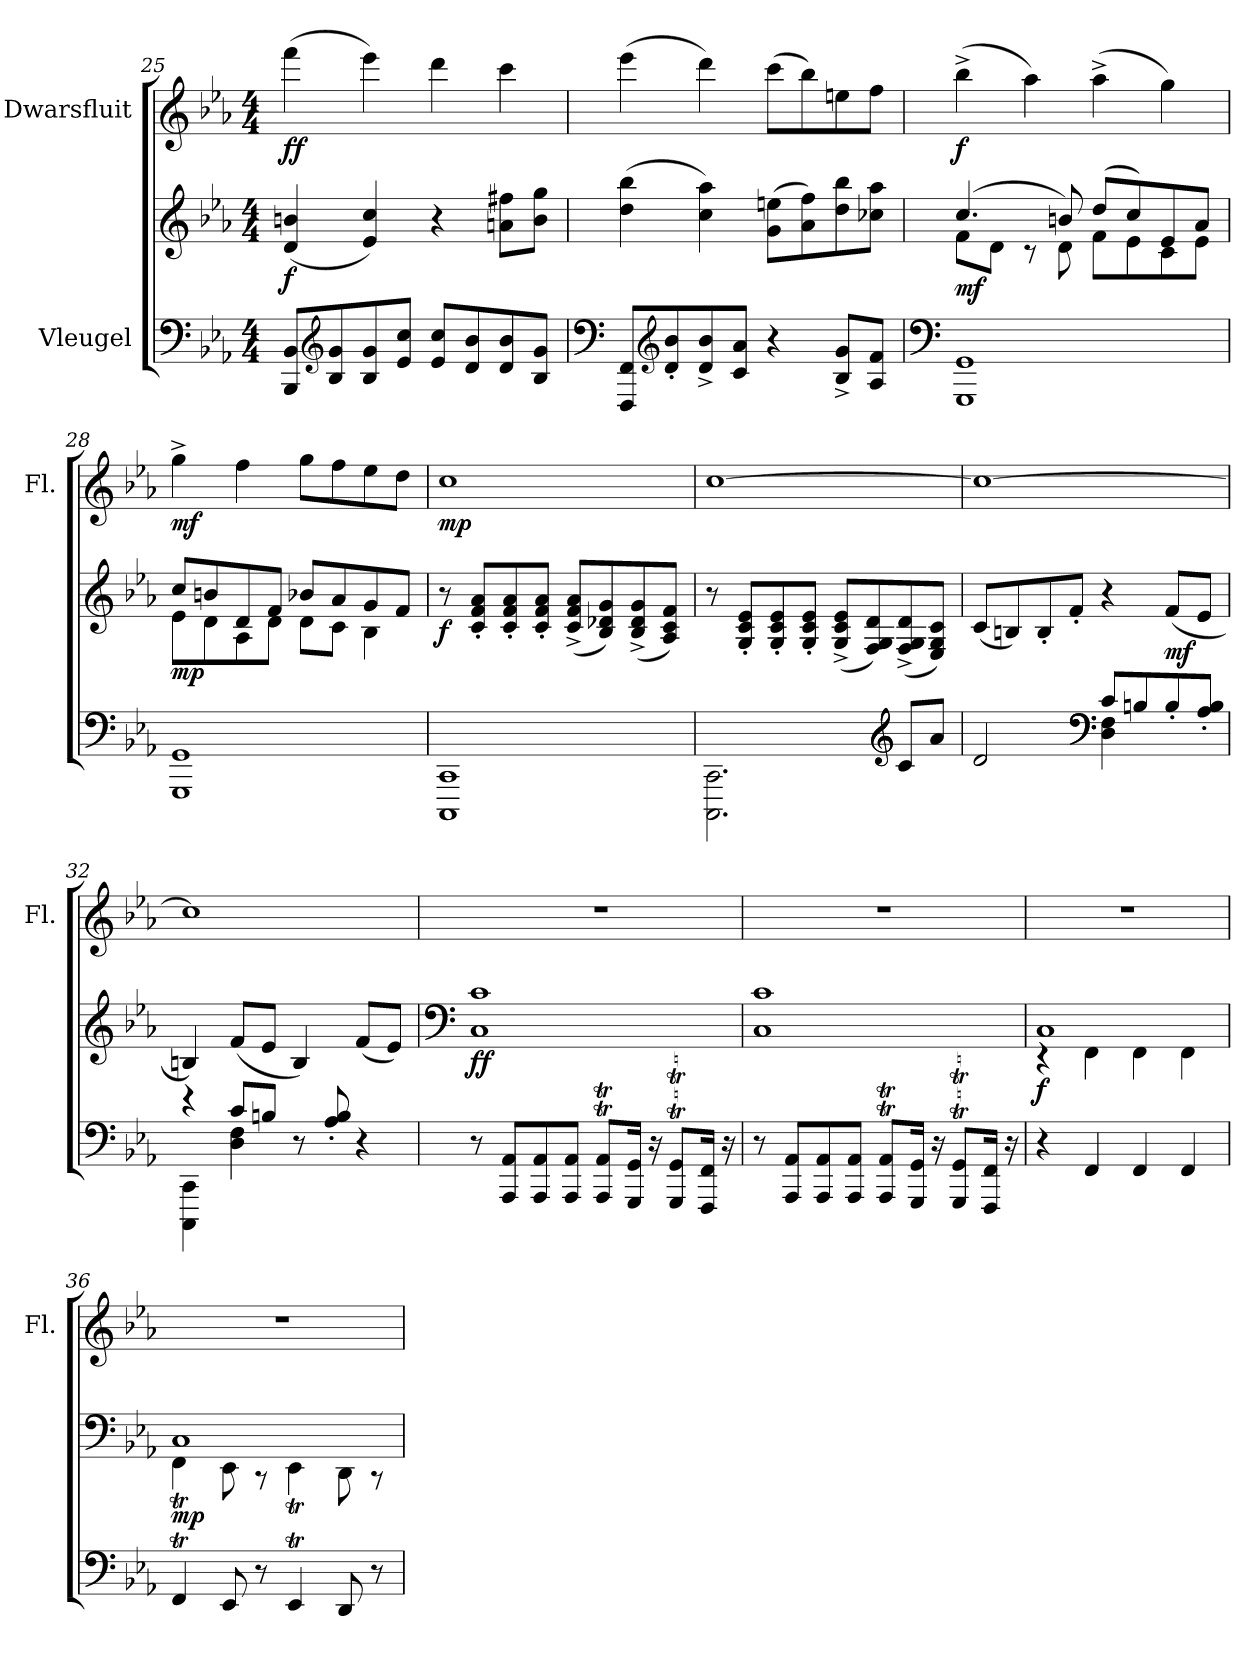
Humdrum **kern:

**kern	**kern	**dynam	**kern	**dynam
*part2	*part2	*part2	*part1	*part1
*staff3	*staff2	*staff2/3	*staff1	*staff1
*I"Vleugel	*	*	*I"Dwarsfluit	*
*	*	*	*I'Fl.	*
*clefF4	*clefG2	*	*clefG2	*
*k[b-e-a-]	*k[b-e-a-]	*	*k[b-e-a-]	*
*M4/4	*M4/4	*	*M4/4	*
=25	=25	=25	=25	=25
!	!	!LO:DY:b	!	!LO:DY:b
8BBB-/ 8BB-/L	(4d/ 4bn/	f	(4fff\	ff
*clefG2	*	*	*	*
8B-/ 8g/	.	.	.	.
8B-/ 8g/	4e-/ 4cc/)	.	4eee-\)	.
8e-/ 8cc/J	.	.	.	.
8e-/ 8cc/L	4r	.	4ddd\	.
8d/ 8b-/	.	.	.	.
8d/ 8b-/	8an\ 8ff#X\L	.	4ccc\	.
8B-/ 8g/J	8b\ 8gg\J	.	.	.
!!LO:LB:g=z
=26	=26	=26	=26	=26
*clefF4	*	*	*	*
8FFF/ 8FF/L	(4dd\ 4bb-\	.	(4eee-\	.
*clefG2	*	*	*	*
8d/' 8b-/'	.	.	.	.
8d/^ 8b-/^	4cc\ 4aa-\)	.	4ddd\)	.
8c/ 8a-/J	.	.	.	.
4r	(8g\ 8een\L	.	(8ccc\L	.
.	8a-\ 8ff\)	.	8bb-\)	.
8B-/^ 8g/^L	8dd\ 8bb-\	.	8een\	.
8A-/ 8f/J	8cc-X\ 8aa-\J	.	8ff\J	.
=27	=27	=27	=27	=27
*clefF4	*	*	*	*
*	*^	*	*	*
!	!	!	!LO:DY:b	!	!LO:DY:b
1GGG 1GG	(4.cc/	8f\L	mf	(4bb-^\	f
.	.	8d\J	.	.	.
.	.	8r	.	4aa-\)	.
.	8bn/)	8d\	.	.	.
.	(8dd/L	8f\L	.	(4aa-^\	.
.	8cc/)	8e-\	.	.	.
.	8e-/	8c\	.	4gg\)	.
.	8a-/J	8e-\J	.	.	.
=28	=28	=28	=28	=28	=28
!	!	!	!LO:DY:b	!	!LO:DY:b
1GGG 1GG	8cc/L	8e-\L	mp	4gg^\	mf
.	8bn/	8d\	.	.	.
.	8d/	8A-\	.	4ff\	.
.	8f/J	8d\J	.	.	.
.	8b-X/L	8d\L	.	8gg\L	.
.	8a-/	8c\J	.	8ff\	.
.	8g/	4B-\	.	8ee-\	.
.	8f/J	.	.	8dd\J	.
*	*v	*v	*	*	*
!!LO:LB:g=z
=29	=29	=29	=29	=29
!	!	!LO:DY:b	!	!LO:DY:b
1CCC 1CC	8r	f	1cc	mp
.	8c/' 8f/' 8a-/'L	.	.	.
.	8c/' 8f/' 8a-/'	.	.	.
.	8c/' 8f/' 8a-/'J	.	.	.
.	(>8c/^ 8f/^ 8a-/^L	.	.	.
.	8B-/ 8d-X/ 8g/)	.	.	.
.	(>8B-/^ 8d-/^ 8g/^	.	.	.
.	8A-/ 8c/ 8f/J)	.	.	.
=30	=30	=30	=30	=30
*^	*	*	*	*
2.ryy	2.CCC\ 2.CC\	8r	.	[1cc	.
.	.	8G/' 8c/' 8e-/'L	.	.	.
.	.	8G/' 8c/' 8e-/'	.	.	.
.	.	8G/' 8c/' 8e-/'J	.	.	.
.	.	(>8G/^ 8c/^ 8e-/^L	.	.	.
.	.	8F/ 8G/ 8d/)	.	.	.
*clefG2	*	*	*	*	*
8c/L	4ryy	(8F/^ 8G/^ 8d/^	.	.	.
8a-/J	.	8E-/ 8G/ 8c/J)	.	.	.
=31	=31	=31	=31	=31	=31
2d/	2ryy	(8c/L	.	1cc_	.
.	.	8Bn/)	.	.	.
.	.	8B'/	.	.	.
.	.	8f'/J	.	.	.
*clefF4	*	*	*	*	*
8c/L	4D\ 4F\	4r	.	.	.
8Bn/	.	.	.	.	.
!	!	!	!LO:DY:b	!	!
8B'/	4ryy	(>8f/L	mf	.	.
8A-/' 8B/'J	.	8e-/J	.	.	.
!!LO:PB:g=z
=32	=32	=32	=32	=32	=32
4r	4CCC\ 4CC\	4Bn/)	.	1cc]	.
8c/L	4D\ 4F\	(>8f/L	.	.	.
8Bn/J	.	8e-/J	.	.	.
8r	2ryy	4B/)	.	.	.
8A-/' 8B/'	.	.	.	.	.
4r	.	(8f/L	.	.	.
.	.	8e-/J)	.	.	.
*v	*v	*	*	*	*
=33	=33	=33	=33	=33
*	*clefF4	*	*	*
!	!	!LO:DY:b	!	!
8r	1C 1c	ff	1r	.
8AAA-/ 8AA-/L	.	.	.	.
8AAA-/ 8AA-/	.	.	.	.
8AAA-/ 8AA-/J	.	.	.	.
8AAA-/T 8AA-/TL	.	.	.	.
16GGG/ 16GG/Jk	.	.	.	.
16r	.	.	.	.
8GGG/T 8GG/TL	.	.	.	.
16FFF/ 16FF/Jk	.	.	.	.
16r	.	.	.	.
=34	=34	=34	=34	=34
8r	1C 1c	.	1r	.
8AAA-/ 8AA-/L	.	.	.	.
8AAA-/ 8AA-/	.	.	.	.
8AAA-/ 8AA-/J	.	.	.	.
8AAA-/T 8AA-/TL	.	.	.	.
16GGG/ 16GG/Jk	.	.	.	.
16r	.	.	.	.
8GGG/T 8GG/TL	.	.	.	.
16FFF/ 16FF/Jk	.	.	.	.
16r	.	.	.	.
=35	=35	=35	=35	=35
*	*^	*	*	*
!	!	!	!LO:DY:b	!	!
4r	1C	4r	f	1r	.
4FF/	.	4FF\	.	.	.
4FF/	.	4FF\	.	.	.
4FF/	.	4FF\	.	.	.
!!LO:LB:g=z
=36	=36	=36	=36	=36	=36
!	!	!	!LO:DY:b	!	!
4FFT/	1C	4FFT\	mp	1r	.
8EE-/	.	8EE-\	.	.	.
8r	.	8r	.	.	.
4EE-T/	.	4EE-T\	.	.	.
8DD/	.	8DD\	.	.	.
8r	.	8r	.	.	.
*	*v	*v	*	*	*
=	=	=	=	=
*-	*-	*-	*-	*-
